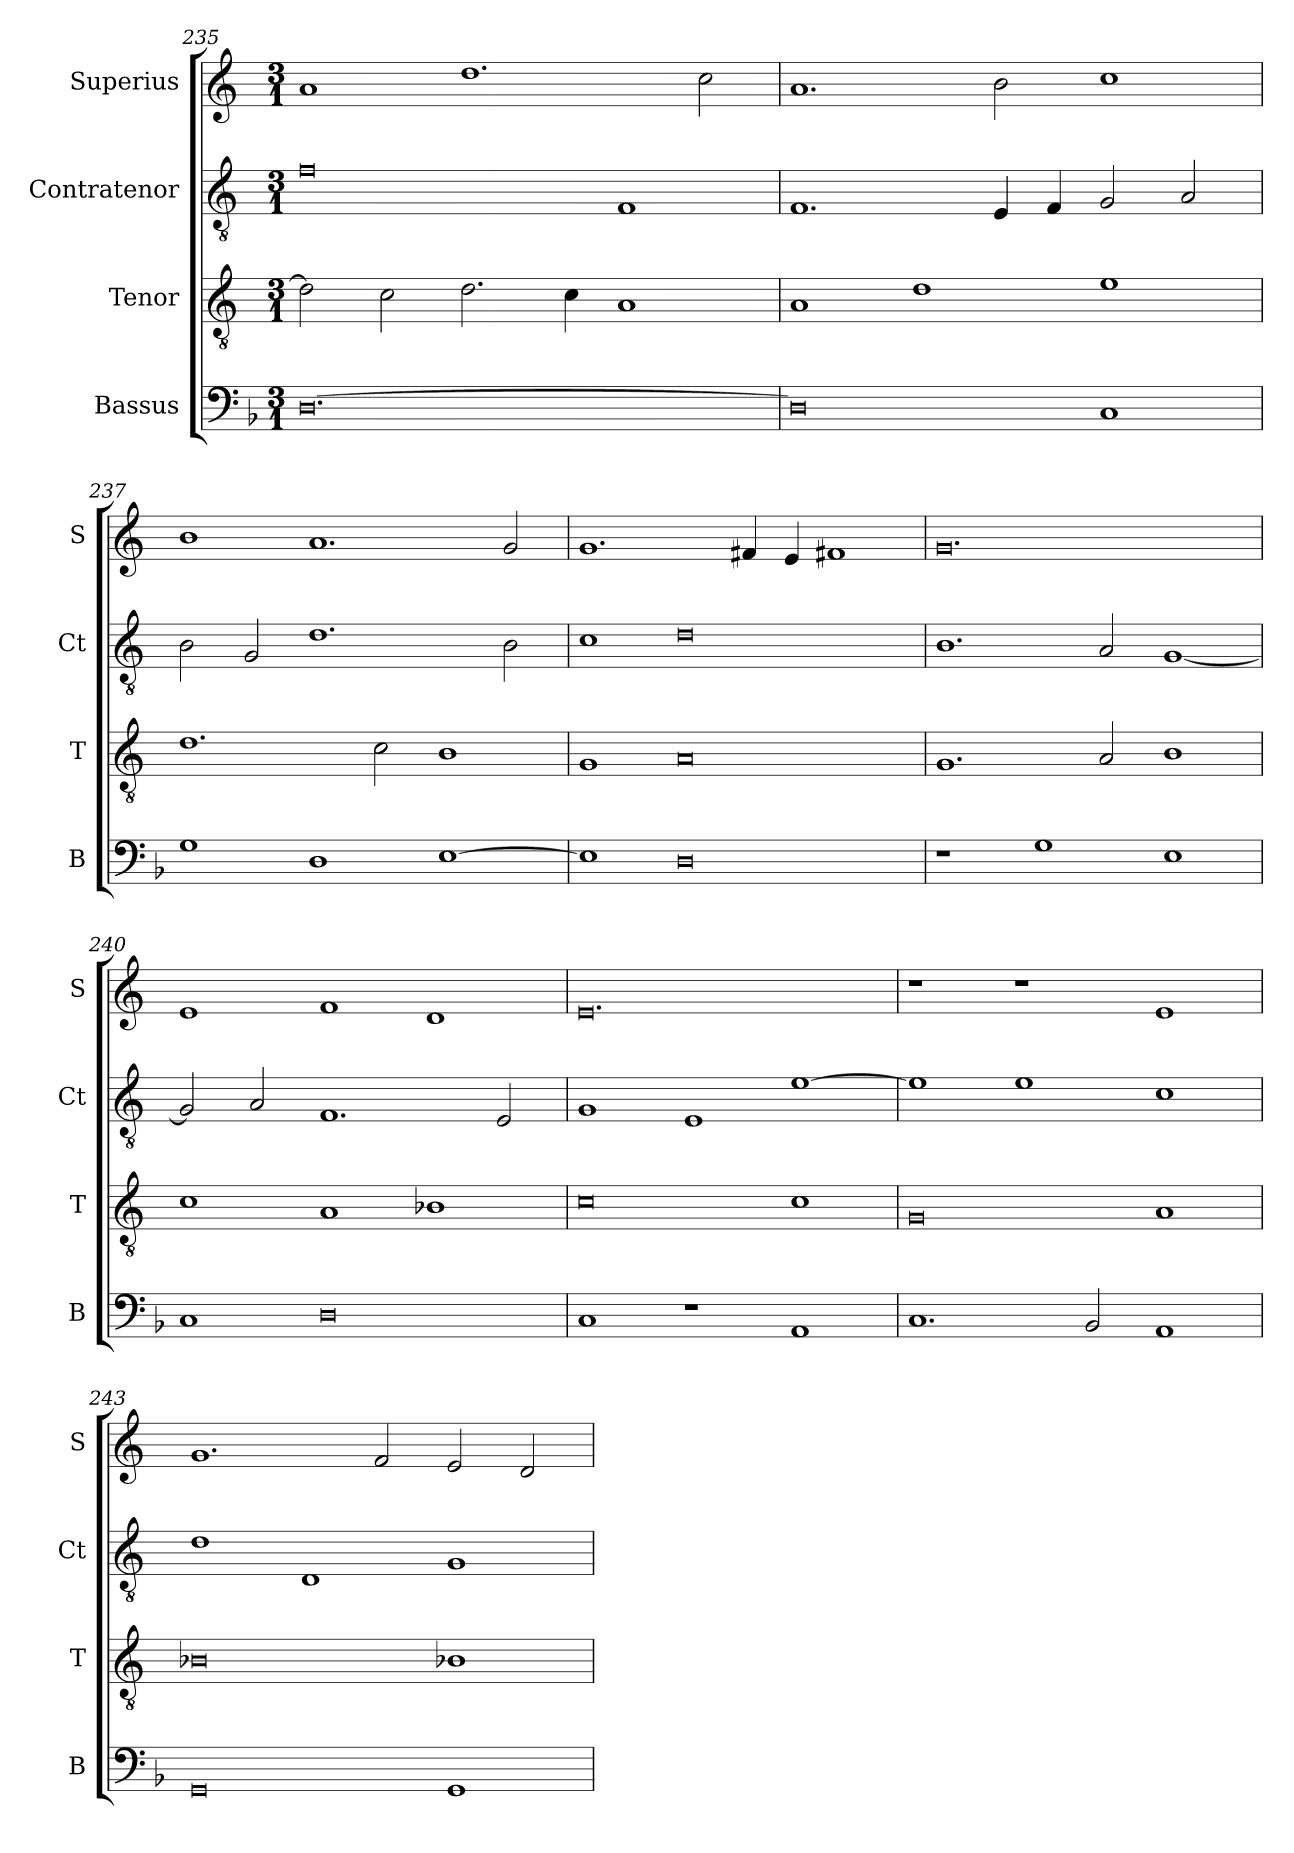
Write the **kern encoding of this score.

**kern	**kern	**kern	**kern
*part4	*part3	*part2	*part1
*staff4	*staff3	*staff2	*staff1
*I"Bassus	*I"Tenor	*I"Contratenor	*I"Superius
*I'B	*I'T	*I'Ct	*I'S
*clefF4	*clefGv2	*clefGv2	*clefG2
*k[b-]	*k[]	*k[]	*k[]
*M3/1	*M3/1	*M3/1	*M3/1
=235	=235	=235	=235
[0.D	2d\]	0f	1a
.	2c\	.	.
.	2.d\	.	1.dd
.	4c\	.	.
.	1A	1F	.
.	.	.	2cc\
=236	=236	=236	=236
0D]	1A	1.F	1.a
.	1d	.	.
.	.	4E/	2b\
.	.	4F/	.
1C	1e	2G/	1cc
.	.	2A/	.
=237	=237	=237	=237
1G	1.d	2B\	1b
.	.	2G/	.
1D	.	1.d	1.a
.	2c\	.	.
[1E	1B	.	.
.	.	2B\	2g/
=238	=238	=238	=238
1E]	1G	1c	1.g
0D	0A	0d	.
.	.	.	4f#X/
.	.	.	4e/
.	.	.	1f#X
=239	=239	=239	=239
1r	1.G	1.B	0.g
1G	.	.	.
.	2A/	2A/	.
1E	1B	[1G	.
=240	=240	=240	=240
1C	1c	2G/]	1e
.	.	2A/	.
0D	1A	1.F	1f
.	1B-X	.	1d
.	.	2E/	.
=241	=241	=241	=241
1C	0c	1G	0.e
1r	.	1E	.
1AA	1c	[1e	.
=242	=242	=242	=242
1.C	0G	1e]	1r
.	.	1e	1r
2BB-/	.	.	.
1AA	1A	1c	1e
=243	=243	=243	=243
0GG	0B-X	1d	1.g
.	.	1D	.
.	.	.	2f/
1GG	1B-X	1G	2e/
.	.	.	2d/
=	=	=	=
*-	*-	*-	*-
